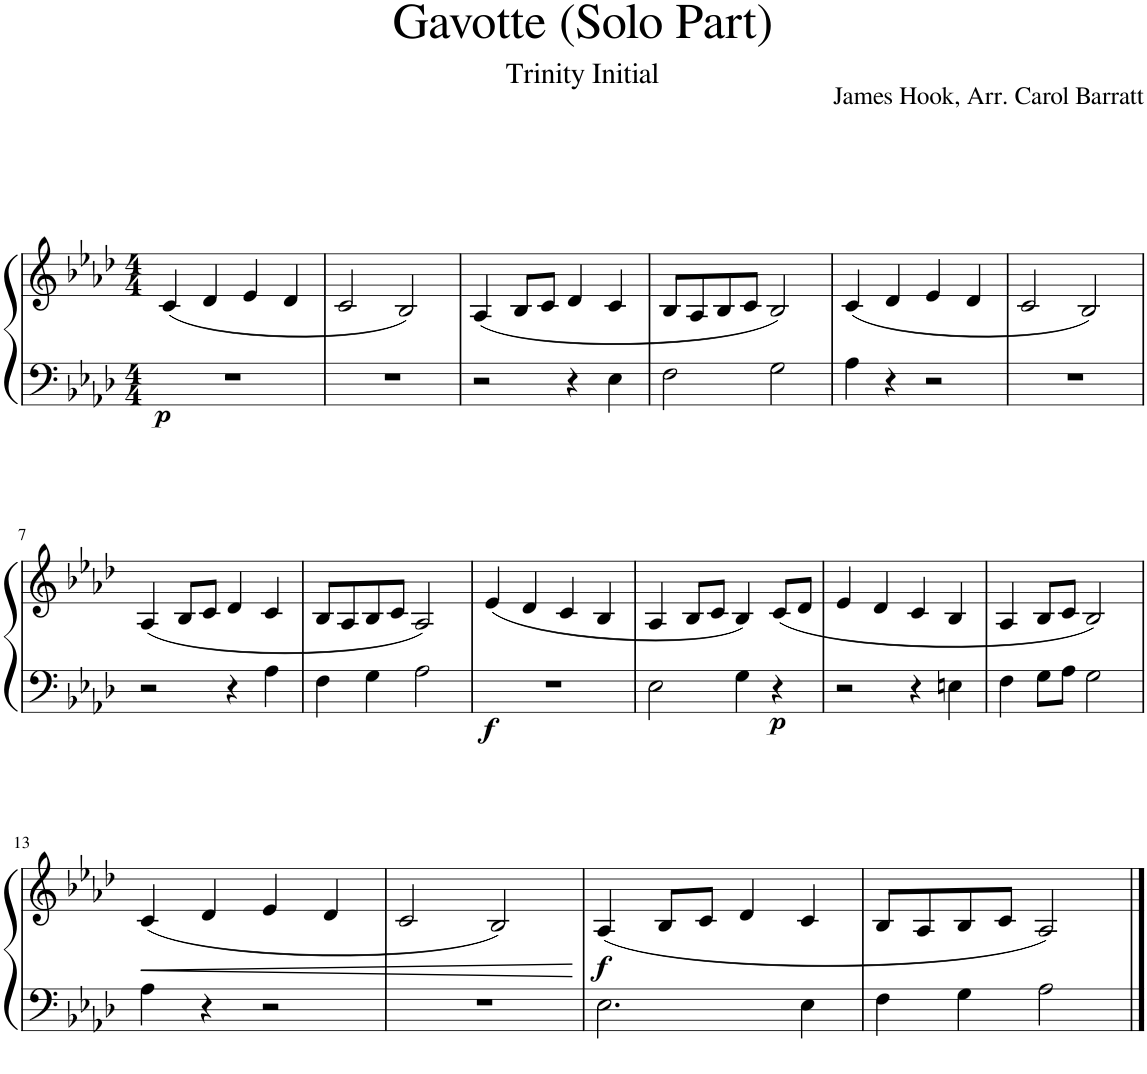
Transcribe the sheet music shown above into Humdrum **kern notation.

**kern	**kern	**dynam
*part1	*part1	*part1
*staff2	*staff1	*staff1/2
*I"Piano	*	*
*I'Pno.	*	*
*clefF4	*clefG2	*
*k[b-e-a-d-]	*k[b-e-a-d-]	*
*M4/4	*M4/4	*
=1	=1	=1
!	!	!LO:DY:b=2
1r	(4c/	p
.	4d-/	.
.	4e-/	.
.	4d-/	.
=2	=2	=2
1r	2c/	.
.	2B-/)	.
=3	=3	=3
2r	(4A-/	.
.	8B-/L	.
.	8c/J	.
4r	4d-/	.
4E-\	4c/	.
=4	=4	=4
2F\	8B-/L	.
.	8A-/	.
.	8B-/	.
.	8c/J	.
2G\	2B-/)	.
=5	=5	=5
4A-\	(4c/	.
4r	4d-/	.
2r	4e-/	.
.	4d-/	.
=6	=6	=6
1r	2c/	.
.	2B-/)	.
!!LO:LB:g=z
=7	=7	=7
2r	(4A-/	.
.	8B-/L	.
.	8c/J	.
4r	4d-/	.
4A-\	4c/	.
=8	=8	=8
4F\	8B-/L	.
.	8A-/	.
4G\	8B-/	.
.	8c/J	.
2A-\	2A-/)	.
=9	=9	=9
!	!	!LO:DY:b=2
1r	(4e-/	f
.	4d-/	.
.	4c/	.
.	4B-/	.
=10	=10	=10
2E-\	4A-/	.
.	8B-/L	.
.	8c/J	.
4G\	4B-/)	.
!	!	!LO:DY:b=2
4r	(8c/L	p
.	8d-/J	.
=11	=11	=11
2r	4e-/	.
.	4d-/	.
4r	4c/	.
4En\	4B-/	.
=12	=12	=12
4F\	4A-/	.
8G\L	8B-/L	.
8A-\J	8c/J	.
2G\	2B-/)	.
!!LO:LB:g=z
=13	=13	=13
!	!	!LO:HP:b
4A-\	(4c/	<
4r	4d-/	.
2r	4e-/	.
.	4d-/	.
=14	=14	=14
1r	2c/	.
.	2B-/)	.
.	.	[
=15	=15	=15
!	!	!LO:DY:b
2.E-\	(4A-/	f
.	8B-/L	.
.	8c/J	.
.	4d-/	.
4E-\	4c/	.
=16	=16	=16
4F\	8B-/L	.
.	8A-/	.
4G\	8B-/	.
.	8c/J	.
2A-\	2A-/)	.
==	==	==
*-	*-	*-
